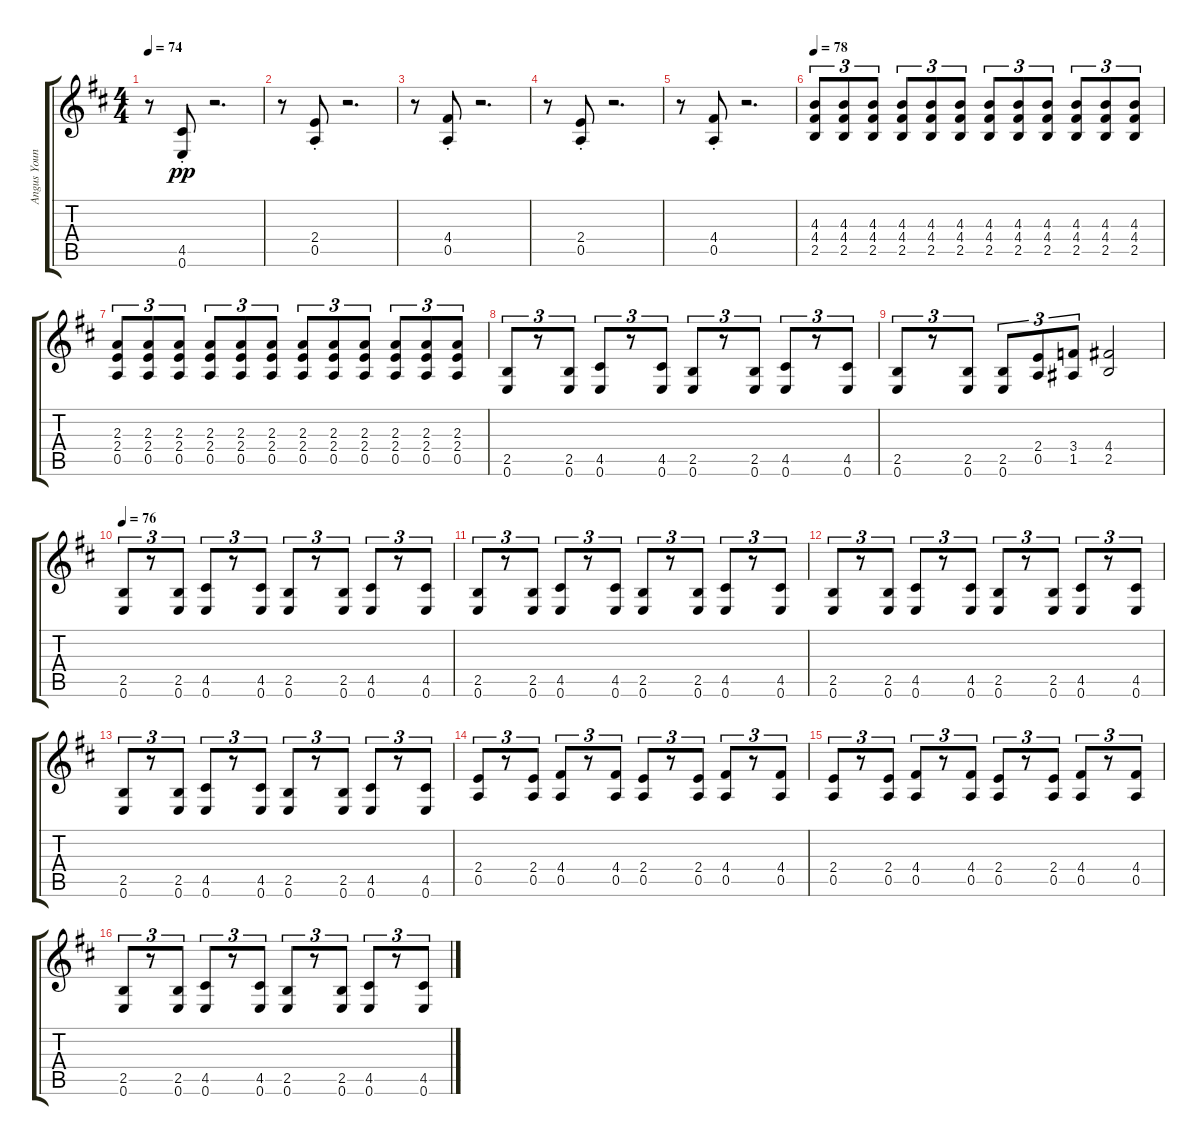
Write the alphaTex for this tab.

\track ("Angus Young - Lead Guitar" "Angus Youn") {instrument distortionguitar}
\staff {score tabs}
\tuning (E4 B3 G3 D3 A2 E2) {hide}
\ts (4 4)
\tempo 74
\clef g2
\ks d
r.8{dy pp} (4.5{st} 0.6{st}).8 r.2{d} |
r.8 (2.4{st} 0.5{st}).8 r.2{d} |
r.8 (4.4{st} 0.5{st}).8 r.2{d} |
r.8 (2.4{st} 0.5{st}).8 r.2{d} |
r.8 (4.4{st} 0.5{st}).8 r.2{d} |
\tempo 78
(4.3 4.4 2.5).8{tu (3 2)} (4.3 4.4 2.5).8{tu (3 2)} (4.3 4.4 2.5).8{tu (3 2)} (4.3 4.4 2.5).8{tu (3 2)} (4.3 4.4 2.5).8{tu (3 2)} (4.3 4.4 2.5).8{tu (3 2)} (4.3 4.4 2.5).8{tu (3 2)} (4.3 4.4 2.5).8{tu (3 2)} (4.3 4.4 2.5).8{tu (3 2)} (4.3 4.4 2.5).8{tu (3 2)} (4.3 4.4 2.5).8{tu (3 2)} (4.3 4.4 2.5).8{tu (3 2)} |
(2.3 2.4 0.5).8{tu (3 2)} (2.3 2.4 0.5).8{tu (3 2)} (2.3 2.4 0.5).8{tu (3 2)} (2.3 2.4 0.5).8{tu (3 2)} (2.3 2.4 0.5).8{tu (3 2)} (2.3 2.4 0.5).8{tu (3 2)} (2.3 2.4 0.5).8{tu (3 2)} (2.3 2.4 0.5).8{tu (3 2)} (2.3 2.4 0.5).8{tu (3 2)} (2.3 2.4 0.5).8{tu (3 2)} (2.3 2.4 0.5).8{tu (3 2)} (2.3 2.4 0.5).8{tu (3 2)} |
(2.5 0.6).8{tu (3 2)} r.8{tu (3 2)} (2.5 0.6).8{tu (3 2)} (4.5 0.6).8{tu (3 2)} r.8{tu (3 2)} (4.5 0.6).8{tu (3 2)} (2.5 0.6).8{tu (3 2)} r.8{tu (3 2)} (2.5 0.6).8{tu (3 2)} (4.5 0.6).8{tu (3 2)} r.8{tu (3 2)} (4.5 0.6).8{tu (3 2)} |
(2.5 0.6).8{tu (3 2)} r.8{tu (3 2)} (2.5 0.6).8{tu (3 2)} (2.5 0.6).8{tu (3 2)} (2.4 0.5).8{tu (3 2)} (3.4 1.5).8{tu (3 2)} (4.4 2.5).2 |
\tempo 76
(2.5 0.6).8{tu (3 2)} r.8{tu (3 2)} (2.5 0.6).8{tu (3 2)} (4.5 0.6).8{tu (3 2)} r.8{tu (3 2)} (4.5 0.6).8{tu (3 2)} (2.5 0.6).8{tu (3 2)} r.8{tu (3 2)} (2.5 0.6).8{tu (3 2)} (4.5 0.6).8{tu (3 2)} r.8{tu (3 2)} (4.5 0.6).8{tu (3 2)} |
(2.5 0.6).8{tu (3 2)} r.8{tu (3 2)} (2.5 0.6).8{tu (3 2)} (4.5 0.6).8{tu (3 2)} r.8{tu (3 2)} (4.5 0.6).8{tu (3 2)} (2.5 0.6).8{tu (3 2)} r.8{tu (3 2)} (2.5 0.6).8{tu (3 2)} (4.5 0.6).8{tu (3 2)} r.8{tu (3 2)} (4.5 0.6).8{tu (3 2)} |
(2.5 0.6).8{tu (3 2)} r.8{tu (3 2)} (2.5 0.6).8{tu (3 2)} (4.5 0.6).8{tu (3 2)} r.8{tu (3 2)} (4.5 0.6).8{tu (3 2)} (2.5 0.6).8{tu (3 2)} r.8{tu (3 2)} (2.5 0.6).8{tu (3 2)} (4.5 0.6).8{tu (3 2)} r.8{tu (3 2)} (4.5 0.6).8{tu (3 2)} |
(2.5 0.6).8{tu (3 2)} r.8{tu (3 2)} (2.5 0.6).8{tu (3 2)} (4.5 0.6).8{tu (3 2)} r.8{tu (3 2)} (4.5 0.6).8{tu (3 2)} (2.5 0.6).8{tu (3 2)} r.8{tu (3 2)} (2.5 0.6).8{tu (3 2)} (4.5 0.6).8{tu (3 2)} r.8{tu (3 2)} (4.5 0.6).8{tu (3 2)} |
(2.4 0.5).8{tu (3 2)} r.8{tu (3 2)} (2.4 0.5).8{tu (3 2)} (4.4 0.5).8{tu (3 2)} r.8{tu (3 2)} (4.4 0.5).8{tu (3 2)} (2.4 0.5).8{tu (3 2)} r.8{tu (3 2)} (2.4 0.5).8{tu (3 2)} (4.4 0.5).8{tu (3 2)} r.8{tu (3 2)} (4.4 0.5).8{tu (3 2)} |
(2.4 0.5).8{tu (3 2)} r.8{tu (3 2)} (2.4 0.5).8{tu (3 2)} (4.4 0.5).8{tu (3 2)} r.8{tu (3 2)} (4.4 0.5).8{tu (3 2)} (2.4 0.5).8{tu (3 2)} r.8{tu (3 2)} (2.4 0.5).8{tu (3 2)} (4.4 0.5).8{tu (3 2)} r.8{tu (3 2)} (4.4 0.5).8{tu (3 2)} |
(2.5 0.6).8{tu (3 2)} r.8{tu (3 2)} (2.5 0.6).8{tu (3 2)} (4.5 0.6).8{tu (3 2)} r.8{tu (3 2)} (4.5 0.6).8{tu (3 2)} (2.5 0.6).8{tu (3 2)} r.8{tu (3 2)} (2.5 0.6).8{tu (3 2)} (4.5 0.6).8{tu (3 2)} r.8{tu (3 2)} (4.5 0.6).8{tu (3 2)}
